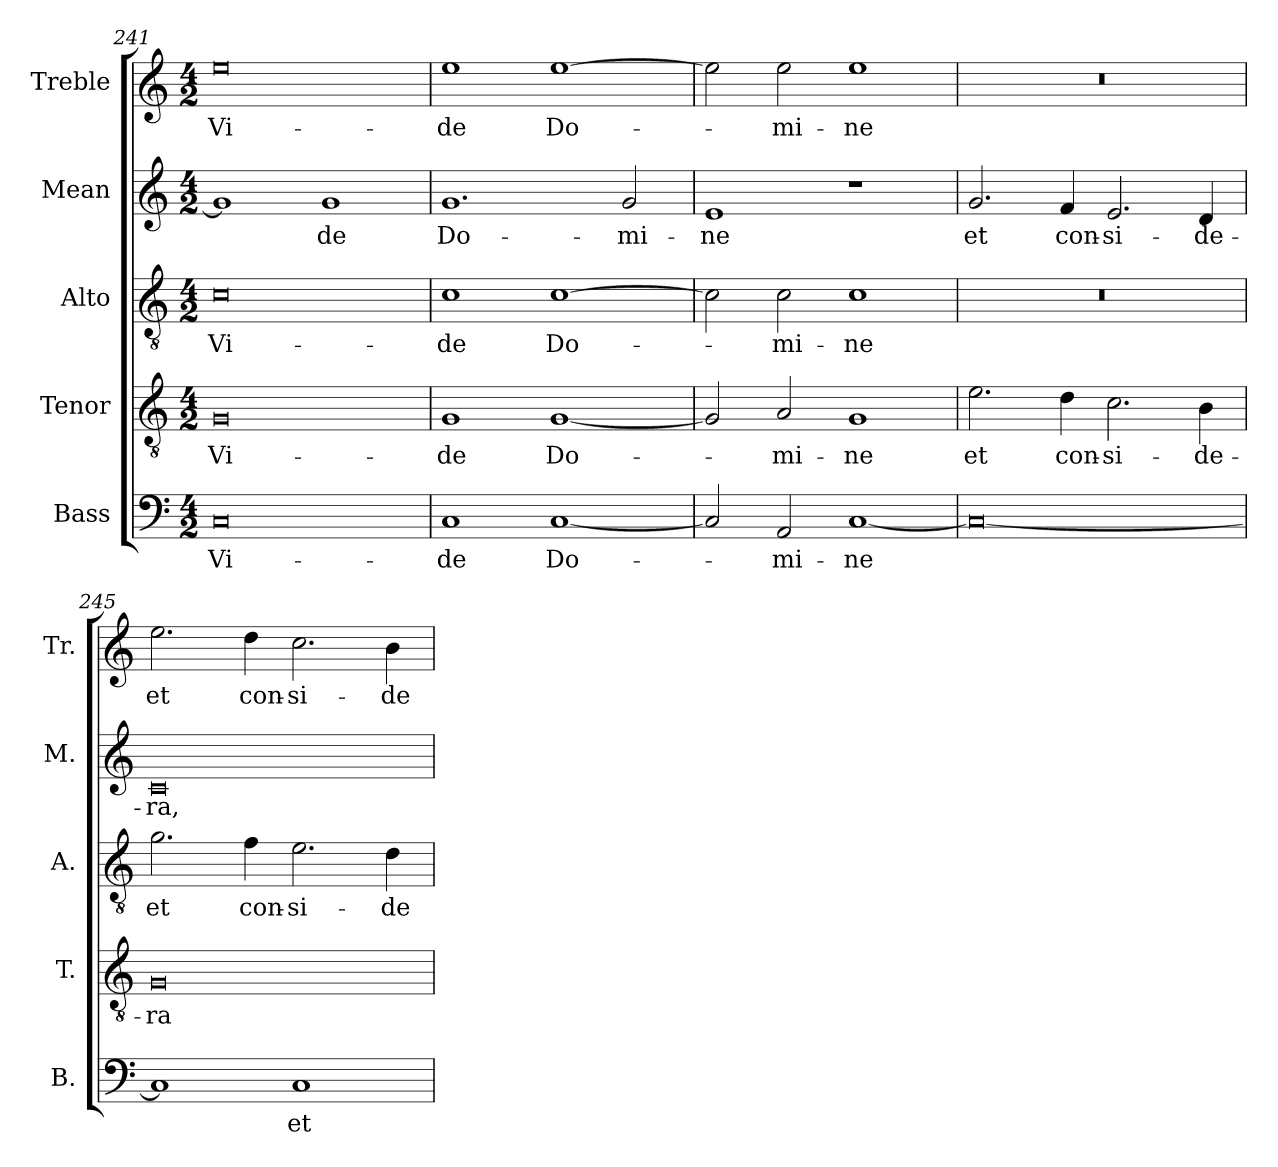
**kern	**text	**kern	**text	**kern	**text	**kern	**text	**kern	**text
*part5	*part5	*part4	*part4	*part3	*part3	*part2	*part2	*part1	*part1
*staff5	*staff5	*staff4	*staff4	*staff3	*staff3	*staff2	*staff2	*staff1	*staff1
*I"Bass	*	*I"Tenor	*	*I"Alto	*	*I"Mean	*	*I"Treble	*
*I'B.	*	*I'T.	*	*I'A.	*	*I'M.	*	*I'Tr.	*
*clefF4	*	*clefGv2	*	*clefGv2	*	*clefG2	*	*clefG2	*
*	*	*ITrd7c12	*	*ITrd7c12	*	*	*	*	*
*k[]	*	*k[]	*	*k[]	*	*k[]	*	*k[]	*
*C:	*	*C:	*	*C:	*	*C:	*	*C:	*
*M4/2	*	*M4/2	*	*M4/2	*	*M4/2	*	*M4/2	*
=241	=241	=241	=241	=241	=241	=241	=241	=241	=241
!	!LO:LY:b:color=#000000	!	!	!	!	!	!	!	!
!	!	!	!LO:LY:b:color=#000000	!	!	!	!	!	!
!	!	!	!	!	!LO:LY:b:color=#000000	!	!	!	!
!	!	!	!	!	!	!	!	!	!LO:LY:b:color=#000000
0Ci	Vi-	0GGi	Vi-	0Ci	Vi-	1gi]	.	0eei	Vi-
!	!	!	!	!	!	!	!LO:LY:b:color=#000000	!	!
.	.	.	.	.	.	1gi	-de	.	.
=242	=242	=242	=242	=242	=242	=242	=242	=242	=242
!	!LO:LY:b:color=#000000	!	!	!	!	!	!	!	!
!	!	!	!LO:LY:b:color=#000000	!	!	!	!	!	!
!	!	!	!	!	!LO:LY:b:color=#000000	!	!	!	!
!	!	!	!	!	!	!	!LO:LY:b:color=#000000	!	!
!	!	!	!	!	!	!	!	!	!LO:LY:b:color=#000000
1Ci	-de	1GGi	-de	1Ci	-de	1.gi	Do-	1eei	-de
!	!LO:LY:b:color=#000000	!	!	!	!	!	!	!	!
!	!	!	!LO:LY:b:color=#000000	!	!	!	!	!	!
!	!	!	!	!	!LO:LY:b:color=#000000	!	!	!	!
!	!	!	!	!	!	!	!	!	!LO:LY:b:color=#000000
[<1Ci	Do-	[<1GGi	Do-	[>1Ci	Do-	.	.	[>1eei	Do-
!	!	!	!	!	!	!	!LO:LY:b:color=#000000	!	!
.	.	.	.	.	.	2gi/	-mi-	.	.
=243	=243	=243	=243	=243	=243	=243	=243	=243	=243
!	!	!	!	!	!	!	!LO:LY:b:color=#000000	!	!
2Ci/]	.	2GGi/]	.	2Ci\]	.	1ei	-ne	2eei\]	.
!	!LO:LY:b:color=#000000	!	!	!	!	!	!	!	!
!	!	!	!LO:LY:b:color=#000000	!	!	!	!	!	!
!	!	!	!	!	!LO:LY:b:color=#000000	!	!	!	!
!	!	!	!	!	!	!	!	!	!LO:LY:b:color=#000000
2AAi/	-mi-	2AAi/	-mi-	2Ci\	-mi-	.	.	2eei\	-mi-
!	!LO:LY:b:color=#000000	!	!	!	!	!	!	!	!
!	!	!	!LO:LY:b:color=#000000	!	!	!	!	!	!
!	!	!	!	!	!LO:LY:b:color=#000000	!	!	!	!
!	!	!	!	!	!	!	!	!	!LO:LY:b:color=#000000
[<1Ci	-ne	1GGi	-ne	1Ci	-ne	1r	.	1eei	-ne
!!LO:LB:g=z
=244	=244	=244	=244	=244	=244	=244	=244	=244	=244
!	!	!	!LO:LY:b:color=#000000	!LO:N:vis=1	!	!	!	!	!
!	!	!	!	!	!	!	!LO:LY:b:color=#000000	!LO:N:vis=1	!
0Ci_<	.	2.Ei\	et	0r	.	2.gi/	et	0r	.
!	!	!	!LO:LY:b:color=#000000	!	!	!	!	!	!
!	!	!	!	!	!	!	!LO:LY:b:color=#000000	!	!
.	.	4Di\	con-	.	.	4fi/	con-	.	.
!	!	!	!LO:LY:b:color=#000000	!	!	!	!	!	!
!	!	!	!	!	!	!	!LO:LY:b:color=#000000	!	!
.	.	2.Ci\	-si-	.	.	2.ei/	-si-	.	.
!	!	!	!LO:LY:b:color=#000000	!	!	!	!	!	!
!	!	!	!	!	!	!	!LO:LY:b:color=#000000	!	!
.	.	4BBi\	-de-	.	.	4di/	-de-	.	.
=245	=245	=245	=245	=245	=245	=245	=245	=245	=245
!	!	!	!LO:LY:b:color=#000000	!	!	!	!	!	!
!	!	!	!	!	!LO:LY:b:color=#000000	!	!	!	!
!	!	!	!	!	!	!	!LO:LY:b:color=#000000	!	!
!	!	!	!	!	!	!	!	!	!LO:LY:b:color=#000000
1Ci]	.	0GGi	-ra	2.Gi\	et	0ci	-ra,	2.eei\	et
!	!	!	!	!	!LO:LY:b:color=#000000	!	!	!	!
!	!	!	!	!	!	!	!	!	!LO:LY:b:color=#000000
.	.	.	.	4Fi\	con-	.	.	4ddi\	con-
!	!LO:LY:b:color=#000000	!	!	!	!	!	!	!	!
!	!	!	!	!	!LO:LY:b:color=#000000	!	!	!	!
!	!	!	!	!	!	!	!	!	!LO:LY:b:color=#000000
1Ci	et	.	.	2.Ei\	-si-	.	.	2.cci\	-si-
!	!	!	!	!	!LO:LY:b:color=#000000	!	!	!	!
!	!	!	!	!	!	!	!	!	!LO:LY:b:color=#000000
.	.	.	.	4Di\	-de-	.	.	4bi\	-de-
=	=	=	=	=	=	=	=	=	=
*-	*-	*-	*-	*-	*-	*-	*-	*-	*-
